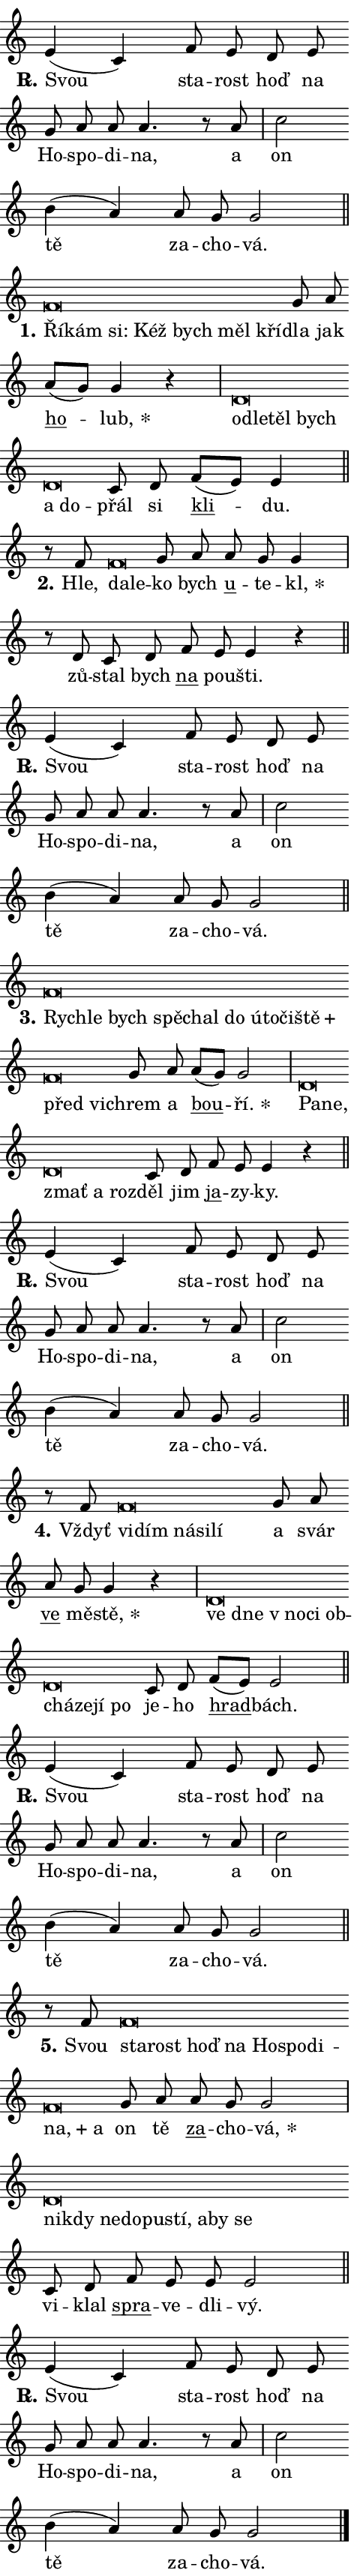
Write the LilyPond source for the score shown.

\version "2.24.0"
\header { tagline = "" }
\paper {
  indent = 0\cm
  top-margin = 0\cm
  right-margin = 0.13\cm % to fit lyric hyphens
  bottom-margin = 0\cm
  left-margin = 0\cm
  paper-width = 8\cm
  page-breaking = #ly:one-page-breaking
  system-system-spacing.basic-distance = #11
  score-system-spacing.basic-distance = #11
  ragged-last = ##f
}


%% Author: Thomas Morley
%% https://lists.gnu.org/archive/html/lilypond-user/2020-05/msg00002.html
#(define (line-position grob)
"Returns position of @var[grob} in current system:
   @code{'start}, if at first time-step
   @code{'end}, if at last time-step
   @code{'middle} otherwise
"
  (let* ((col (ly:item-get-column grob))
         (ln (ly:grob-object col 'left-neighbor))
         (rn (ly:grob-object col 'right-neighbor))
         (col-to-check-left (if (ly:grob? ln) ln col))
         (col-to-check-right (if (ly:grob? rn) rn col))
         (break-dir-left
           (and
             (ly:grob-property col-to-check-left 'non-musical #f)
             (ly:item-break-dir col-to-check-left)))
         (break-dir-right
           (and
             (ly:grob-property col-to-check-right 'non-musical #f)
             (ly:item-break-dir col-to-check-right))))
        (cond ((eqv? 1 break-dir-left) 'start)
              ((eqv? -1 break-dir-right) 'end)
              (else 'middle))))

#(define (tranparent-at-line-position vctor)
  (lambda (grob)
  "Relying on @code{line-position} select the relevant enry from @var{vctor}.
Used to determine transparency,"
    (case (line-position grob)
      ((end) (not (vector-ref vctor 0)))
      ((middle) (not (vector-ref vctor 1)))
      ((start) (not (vector-ref vctor 2))))))

noteHeadBreakVisibility =
#(define-music-function (break-visibility)(vector?)
"Makes @code{NoteHead}s transparent relying on @var{break-visibility}"
#{
  \override NoteHead.transparent =
    #(tranparent-at-line-position break-visibility)
#})

#(define delete-ledgers-for-transparent-note-heads
  (lambda (grob)
    "Reads whether a @code{NoteHead} is transparent.
If so this @code{NoteHead} is removed from @code{'note-heads} from
@var{grob}, which is supposed to be @code{LedgerLineSpanner}.
As a result ledgers are not printed for this @code{NoteHead}"
    (let* ((nhds-array (ly:grob-object grob 'note-heads))
           (nhds-list
             (if (ly:grob-array? nhds-array)
                 (ly:grob-array->list nhds-array)
                 '()))
           ;; Relies on the transparent-property being done before
           ;; Staff.LedgerLineSpanner.after-line-breaking is executed.
           ;; This is fragile ...
           (to-keep
             (remove
               (lambda (nhd)
                 (ly:grob-property nhd 'transparent #f))
               nhds-list)))
      ;; TODO find a better method to iterate over grob-arrays, similiar
      ;; to filter/remove etc for lists
      ;; For now rebuilt from scratch
      (set! (ly:grob-object grob 'note-heads)  '())
      (for-each
        (lambda (nhd)
          (ly:pointer-group-interface::add-grob grob 'note-heads nhd))
        to-keep))))

squashNotes = {
  \override NoteHead.X-extent = #'(-0.2 . 0.2)
  \override NoteHead.Y-extent = #'(-0.75 . 0)
  \override NoteHead.stencil =
    #(lambda (grob)
       (let ((pos (ly:grob-property grob 'staff-position)))
         (begin
           (if (< pos -7) (display "ERROR: Lower brevis then expected\n") (display ""))
           (if (<= pos -6) ly:text-interface::print ly:note-head::print))))
}
unSquashNotes = {
  \revert NoteHead.X-extent
  \revert NoteHead.Y-extent
  \revert NoteHead.stencil
}

hideNotes = \noteHeadBreakVisibility #begin-of-line-visible
unHideNotes = \noteHeadBreakVisibility #all-visible

% work-around for resetting accidentals
% https://lilypond.org/doc/v2.23/Documentation/notation/displaying-rhythms#unmetered-music
cadenzaMeasure = {
  \cadenzaOff
  \partial 1024 s1024
  \cadenzaOn
}

#(define-markup-command (accent layout props text) (markup?)
  "Underline accented syllable"
  (interpret-markup layout props
    #{\markup \override #'(offset . 4.3) \underline { #text }#}))

responsum = \markup \concat {
  "R" \hspace #-1.05 \path #0.1 #'((moveto 0 0.07) (lineto 0.9 0.8)) \hspace #0.05 "."
}

spaceSize = #0.6828661417322834 % exact space size for TeX Gyre Schola

\layout {
  \context {
    \Staff
    \remove "Time_signature_engraver"
    \override LedgerLineSpanner.after-line-breaking = #delete-ledgers-for-transparent-note-heads
  }
  \context {
    \Lyrics {
      \override LyricSpace.minimum-distance = \spaceSize
      \override LyricText.font-name = #"TeX Gyre Schola"
      \override LyricText.font-size = 1
      \override StanzaNumber.font-name = #"TeX Gyre Schola Bold"
      \override StanzaNumber.font-size = 1
    }
  }
  \context {
    \Score 
    \override NoteHead.text =
      #(lambda (grob) 
        (let ((pos (ly:grob-property grob 'staff-position)))
          #{\markup {
            \combine
              \halign #-0.55 \raise #(if (= pos -6) 0 0.5) \override #'(thickness . 2) \draw-line #'(3.2 . 0)
              \musicglyph "noteheads.sM1"
          }#}))
  }
}

% magnetic-lyrics.ily
%
%   written by
%     Jean Abou Samra <jean@abou-samra.fr>
%     Werner Lemberg <wl@gnu.org>
%
%   adapted by
%     Jiri Hon <jiri.hon@gmail.com>
%
% Version 2022-Apr-15

% https://www.mail-archive.com/lilypond-user@gnu.org/msg149350.html

#(define (Left_hyphen_pointer_engraver context)
   "Collect syllable-hyphen-syllable occurrences in lyrics and store
them in properties.  This engraver only looks to the left.  For
example, if the lyrics input is @code{foo -- bar}, it does the
following.

@itemize @bullet
@item
Set the @code{text} property of the @code{LyricHyphen} grob between
@q{foo} and @q{bar} to @code{foo}.

@item
Set the @code{left-hyphen} property of the @code{LyricText} grob with
text @q{foo} to the @code{LyricHyphen} grob between @q{foo} and
@q{bar}.
@end itemize

Use this auxiliary engraver in combination with the
@code{lyric-@/text::@/apply-@/magnetic-@/offset!} hook."
   (let ((hyphen #f)
         (text #f))
     (make-engraver
      (acknowledgers
       ((lyric-syllable-interface engraver grob source-engraver)
        (set! text grob)))
      (end-acknowledgers
       ((lyric-hyphen-interface engraver grob source-engraver)
        ;(when (not (grob::has-interface grob 'lyric-space-interface))
          (set! hyphen grob)));)
      ((stop-translation-timestep engraver)
       (when (and text hyphen)
         (ly:grob-set-object! text 'left-hyphen hyphen))
       (set! text #f)
       (set! hyphen #f)))))

#(define (lyric-text::apply-magnetic-offset! grob)
   "If the space between two syllables is less than the value in
property @code{LyricText@/.details@/.squash-threshold}, move the right
syllable to the left so that it gets concatenated with the left
syllable.

Use this function as a hook for
@code{LyricText@/.after-@/line-@/breaking} if the
@code{Left_@/hyphen_@/pointer_@/engraver} is active."
   (let ((hyphen (ly:grob-object grob 'left-hyphen #f)))
     (when hyphen
       (let ((left-text (ly:spanner-bound hyphen LEFT)))
         (when (grob::has-interface left-text 'lyric-syllable-interface)
           (let* ((common (ly:grob-common-refpoint grob left-text X))
                  (this-x-ext (ly:grob-extent grob common X))
                  (left-x-ext
                   (begin
                     ;; Trigger magnetism for left-text.
                     (ly:grob-property left-text 'after-line-breaking)
                     (ly:grob-extent left-text common X)))
                  ;; `delta` is the gap width between two syllables.
                  (delta (- (interval-start this-x-ext)
                            (interval-end left-x-ext)))
                  (details (ly:grob-property grob 'details))
                  (threshold (assoc-get 'squash-threshold details 0.2)))
             (when (< delta threshold)
               (let* (;; We have to manipulate the input text so that
                      ;; ligatures crossing syllable boundaries are not
                      ;; disabled.  For languages based on the Latin
                      ;; script this is essentially a beautification.
                      ;; However, for non-Western scripts it can be a
                      ;; necessity.
                      (lt (ly:grob-property left-text 'text))
                      (rt (ly:grob-property grob 'text))
                      (is-space (grob::has-interface hyphen 'lyric-space-interface))
                      (space (if is-space " " ""))
                      (extra-delta (if is-space spaceSize 0))
                      ;; Append new syllable.
                      (ltrt-space (if (and (string? lt) (string? rt))
                                (string-append lt space rt)
                                (make-concat-markup (list lt space rt))))
                      ;; Right-align `ltrt` to the right side.
                      (ltrt-space-markup (grob-interpret-markup
                               grob
                               (make-translate-markup
                                (cons (interval-length this-x-ext) 0)
                                (make-right-align-markup ltrt-space)))))
                 (begin
                   ;; Don't print `left-text`.
                   (ly:grob-set-property! left-text 'stencil #f)
                   ;; Set text and stencil (which holds all collected
                   ;; syllables so far) and shift it to the left.
                   (ly:grob-set-property! grob 'text ltrt-space)
                   (ly:grob-set-property! grob 'stencil ltrt-space-markup)
                   (ly:grob-translate-axis! grob (- (- delta extra-delta)) X))))))))))


#(define (lyric-hyphen::displace-bounds-first grob)
   ;; Make very sure this callback isn't triggered too early.
   (let ((left (ly:spanner-bound grob LEFT))
         (right (ly:spanner-bound grob RIGHT)))
     (ly:grob-property left 'after-line-breaking)
     (ly:grob-property right 'after-line-breaking)
     (ly:lyric-hyphen::print grob)))

squashThreshold = #0.4

\layout {
  \context {
    \Lyrics
    \consists #Left_hyphen_pointer_engraver
    \override LyricText.after-line-breaking =
      #lyric-text::apply-magnetic-offset!
    \override LyricHyphen.stencil = #lyric-hyphen::displace-bounds-first
    \override LyricText.details.squash-threshold = \squashThreshold
    \override LyricHyphen.minimum-distance = 0
    \override LyricHyphen.minimum-length = \squashThreshold
  }
}

squashText = \override LyricText.details.squash-threshold = 9999
unSquashText = \override LyricText.details.squash-threshold = \squashThreshold

leftText = \override LyricText.self-alignment-X = #LEFT
unLeftText = \revert LyricText.self-alignment-X

starOffset = #(lambda (grob) 
                (let ((x_offset (ly:self-alignment-interface::aligned-on-x-parent grob)))
                  (if (= x_offset 0) 0 (+ x_offset 1.2))))

star = #(define-music-function (syllable)(string?)
"Append star separator at the end of a syllable"
#{
  \once \override LyricText.X-offset = #starOffset
  \lyricmode { \markup {
    #syllable
    \override #'((font-name . "TeX Gyre Schola Bold")) \hspace #0.2 \lower #0.65 \larger "*"
  } }
#})

starAccent = #(define-music-function (syllable)(string?)
"Append star separator at the end of a syllable and make accent"
#{
  \once \override LyricText.X-offset = #starOffset
  \lyricmode { \markup {
    \accent #syllable
    \override #'((font-name . "TeX Gyre Schola Bold")) \hspace #0.2 \lower #0.65 \larger "*"
  } }
#})

breath = #(define-music-function (syllable)(string?)
"Append breathing indicator at the end of a syllable"
#{
  \lyricmode { \markup { #syllable "+" } }
#})

optionalBreath = #(define-music-function (syllable)(string?)
"Append optional breathing indicator at the end of a syllable"
#{
  \lyricmode { \markup { #syllable "(+)" } }
#})


\score {
    <<
        \new Voice = "melody" { \cadenzaOn \key c \major \relative { e'4( c) f8 e \bar "" d e \bar "" g a a a4. r8 a \cadenzaMeasure \bar "|" c2 \bar "" b4( a) a8 g g2 \cadenzaMeasure \bar "||" \break } }
        \new Lyrics \lyricsto "melody" { \lyricmode { \set stanza = \responsum
Svou sta -- rost hoď na Ho -- spo -- di -- na, a on tě za -- cho -- vá. } }
    >>
    \layout {}
}

\score {
    <<
        \new Voice = "melody" { \cadenzaOn \key c \major \relative { \squashNotes f'\breve*1/16 \hideNotes \breve*1/16 \bar "" \breve*1/16 \bar "" \breve*1/16 \bar "" \breve*1/16 \bar "" \breve*1/16 \breve*1/16 \bar "" \unHideNotes \unSquashNotes g8 a \bar "" a[( g)] g4 r \cadenzaMeasure \bar "|" \squashNotes d\breve*1/16 \hideNotes \breve*1/16 \bar "" \breve*1/16 \bar "" \breve*1/16 \bar "" \breve*1/16 \breve*1/16 \bar "" \unHideNotes \unSquashNotes c8 d \bar "" f[( e)] e4 \cadenzaMeasure \bar "||" \break } }
        \new Lyrics \lyricsto "melody" { \lyricmode { \set stanza = "1."
\leftText Ří -- \squashText kám si: Kéž bych měl kří -- \unLeftText \unSquashText dla jak \markup \accent ho -- \star lub, \leftText od -- \squashText le -- těl bych a do -- \unLeftText \unSquashText přál si \markup \accent kli -- du. } }
    >>
    \layout {}
}

\score {
    <<
        \new Voice = "melody" { \cadenzaOn \key c \major \relative { r8 f'8 \squashNotes f\breve*1/16 \hideNotes \breve*1/16 \bar "" \unHideNotes \unSquashNotes g8 a \bar "" a g g4 \cadenzaMeasure \bar "|" r8 d c8 d \bar "" f e e4 r \cadenzaMeasure \bar "||" \break } }
        \new Lyrics \lyricsto "melody" { \lyricmode { \set stanza = "2."
Hle, \leftText da -- \squashText le -- \unLeftText \unSquashText ko bych \markup \accent u -- te -- \star kl, zů -- stal bych \markup \accent na pou -- šti. } }
    >>
    \layout {}
}

\score {
    <<
        \new Voice = "melody" { \cadenzaOn \key c \major \relative { e'4( c) f8 e \bar "" d e \bar "" g a a a4. r8 a \cadenzaMeasure \bar "|" c2 \bar "" b4( a) a8 g g2 \cadenzaMeasure \bar "||" \break } }
        \new Lyrics \lyricsto "melody" { \lyricmode { \set stanza = \responsum
Svou sta -- rost hoď na Ho -- spo -- di -- na, a on tě za -- cho -- vá. } }
    >>
    \layout {}
}

\score {
    <<
        \new Voice = "melody" { \cadenzaOn \key c \major \relative { \squashNotes f'\breve*1/16 \hideNotes \breve*1/16 \bar "" \breve*1/16 \bar "" \breve*1/16 \bar "" \breve*1/16 \bar "" \breve*1/16 \bar "" \breve*1/16 \bar "" \breve*1/16 \bar "" \breve*1/16 \bar "" \breve*1/16 \bar "" \breve*1/16 \breve*1/16 \bar "" \unHideNotes \unSquashNotes g8 a \bar "" a[( g)] g2 \cadenzaMeasure \bar "|" \squashNotes d\breve*1/16 \hideNotes \breve*1/16 \bar "" \breve*1/16 \bar "" \breve*1/16 \breve*1/16 \bar "" \unHideNotes \unSquashNotes c8 d \bar "" f e e4 r \cadenzaMeasure \bar "||" \break } }
        \new Lyrics \lyricsto "melody" { \lyricmode { \set stanza = "3."
\leftText Rych -- \squashText le bych spě -- chal do ú -- to -- či -- \breath "ště" před vi -- \unLeftText \unSquashText chrem a \markup \accent bou -- \star ří. \leftText Pa -- \squashText ne, zmať a roz -- \unLeftText \unSquashText děl jim \markup \accent ja -- zy -- ky. } }
    >>
    \layout {}
}

\score {
    <<
        \new Voice = "melody" { \cadenzaOn \key c \major \relative { e'4( c) f8 e \bar "" d e \bar "" g a a a4. r8 a \cadenzaMeasure \bar "|" c2 \bar "" b4( a) a8 g g2 \cadenzaMeasure \bar "||" \break } }
        \new Lyrics \lyricsto "melody" { \lyricmode { \set stanza = \responsum
Svou sta -- rost hoď na Ho -- spo -- di -- na, a on tě za -- cho -- vá. } }
    >>
    \layout {}
}

\score {
    <<
        \new Voice = "melody" { \cadenzaOn \key c \major \relative { r8 f'8 \squashNotes f\breve*1/16 \hideNotes \breve*1/16 \bar "" \breve*1/16 \bar "" \breve*1/16 \breve*1/16 \bar "" \unHideNotes \unSquashNotes g8 a \bar "" a g g4 r \cadenzaMeasure \bar "|" \squashNotes d\breve*1/16 \hideNotes \breve*1/16 \bar "" \breve*1/16 \bar "" \breve*1/16 \bar "" \breve*1/16 \bar "" \breve*1/16 \bar "" \breve*1/16 \bar "" \breve*1/16 \breve*1/16 \bar "" \unHideNotes \unSquashNotes c8 d \bar "" f[( e)] e2 \cadenzaMeasure \bar "||" \break } }
        \new Lyrics \lyricsto "melody" { \lyricmode { \set stanza = "4."
Vždyť \leftText vi -- \squashText dím ná -- si -- lí \unLeftText \unSquashText a svár \markup \accent ve mě -- \star stě, \leftText ve \squashText dne "v no" -- ci ob -- chá -- ze -- jí po \unLeftText \unSquashText je -- ho \markup \accent hrad -- bách. } }
    >>
    \layout {}
}

\score {
    <<
        \new Voice = "melody" { \cadenzaOn \key c \major \relative { e'4( c) f8 e \bar "" d e \bar "" g a a a4. r8 a \cadenzaMeasure \bar "|" c2 \bar "" b4( a) a8 g g2 \cadenzaMeasure \bar "||" \break } }
        \new Lyrics \lyricsto "melody" { \lyricmode { \set stanza = \responsum
Svou sta -- rost hoď na Ho -- spo -- di -- na, a on tě za -- cho -- vá. } }
    >>
    \layout {}
}

\score {
    <<
        \new Voice = "melody" { \cadenzaOn \key c \major \relative { r8 f'8 \squashNotes f\breve*1/16 \hideNotes \breve*1/16 \bar "" \breve*1/16 \bar "" \breve*1/16 \bar "" \breve*1/16 \bar "" \breve*1/16 \bar "" \breve*1/16 \bar "" \breve*1/16 \breve*1/16 \bar "" \unHideNotes \unSquashNotes g8 a \bar "" a g g2 \cadenzaMeasure \bar "|" \squashNotes d\breve*1/16 \hideNotes \breve*1/16 \bar "" \breve*1/16 \bar "" \breve*1/16 \bar "" \breve*1/16 \bar "" \breve*1/16 \bar "" \breve*1/16 \bar "" \breve*1/16 \breve*1/16 \bar "" \unHideNotes \unSquashNotes c8 d \bar "" f e e e2 \cadenzaMeasure \bar "||" \break } }
        \new Lyrics \lyricsto "melody" { \lyricmode { \set stanza = "5."
Svou \leftText sta -- \squashText rost hoď na Ho -- spo -- di -- \breath "na," a \unLeftText \unSquashText on tě \markup \accent za -- cho -- \star vá, \leftText ni -- \squashText kdy ne -- do -- pu -- stí, a -- by se \unLeftText \unSquashText vi -- klal \markup \accent spra -- ve -- dli -- vý. } }
    >>
    \layout {}
}

\score {
    <<
        \new Voice = "melody" { \cadenzaOn \key c \major \relative { e'4( c) f8 e \bar "" d e \bar "" g a a a4. r8 a \cadenzaMeasure \bar "|" c2 \bar "" b4( a) a8 g g2 \cadenzaMeasure \bar "||" \break } \bar "|." }
        \new Lyrics \lyricsto "melody" { \lyricmode { \set stanza = \responsum
Svou sta -- rost hoď na Ho -- spo -- di -- na, a on tě za -- cho -- vá. } }
    >>
    \layout {}
}
